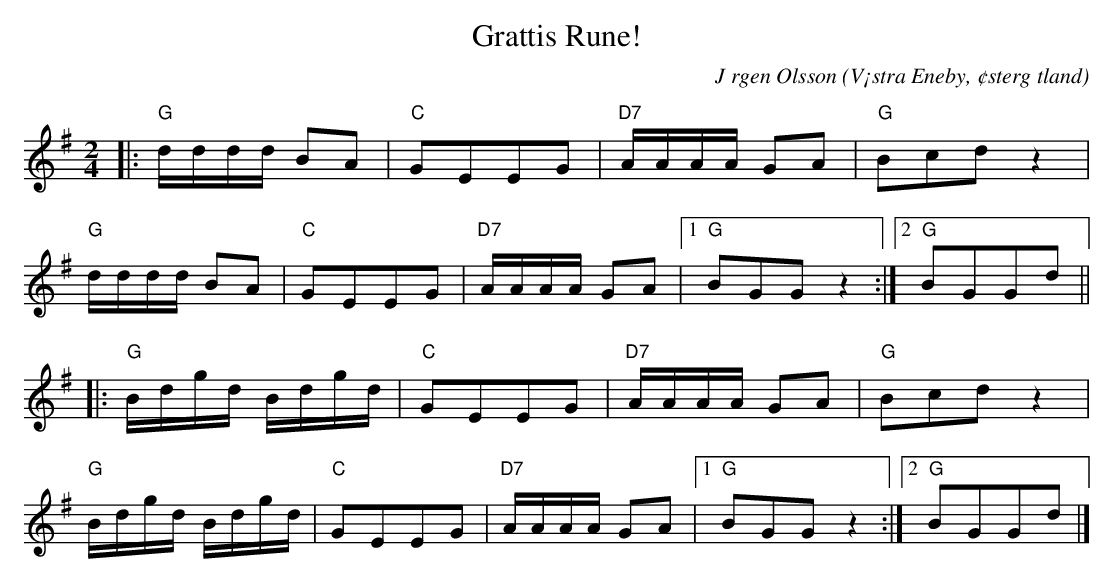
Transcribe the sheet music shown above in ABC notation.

X:1
T:Grattis Rune!
C:J rgen Olsson
O:V¡stra Eneby, ¢sterg tland
Q:115
M:2/4
L:1/8
K:G
|:"G"d/2d/2d/2d/2 BA|"C"GEEG|"D7"A/2A/2A/2A/2 GA|"G"Bcd z2|
"G"d/2d/2d/2d/2 BA|"C"GEEG|"D7"A/2A/2A/2A/2 GA|1"G"BGG z2 :|2"G"BGGd ||
|:"G"B/2d/2g/2d/2 B/2d/2g/2d/2|"C"GEEG|"D7"A/2A/2A/2A/2 GA|"G"Bcd z2|
"G"B/2d/2g/2d/2 B/2d/2g/2d/2 |"C"GEEG|"D7"A/2A/2A/2A/2 GA|1"G"BGG z2 :|2"G"BGGd |]
